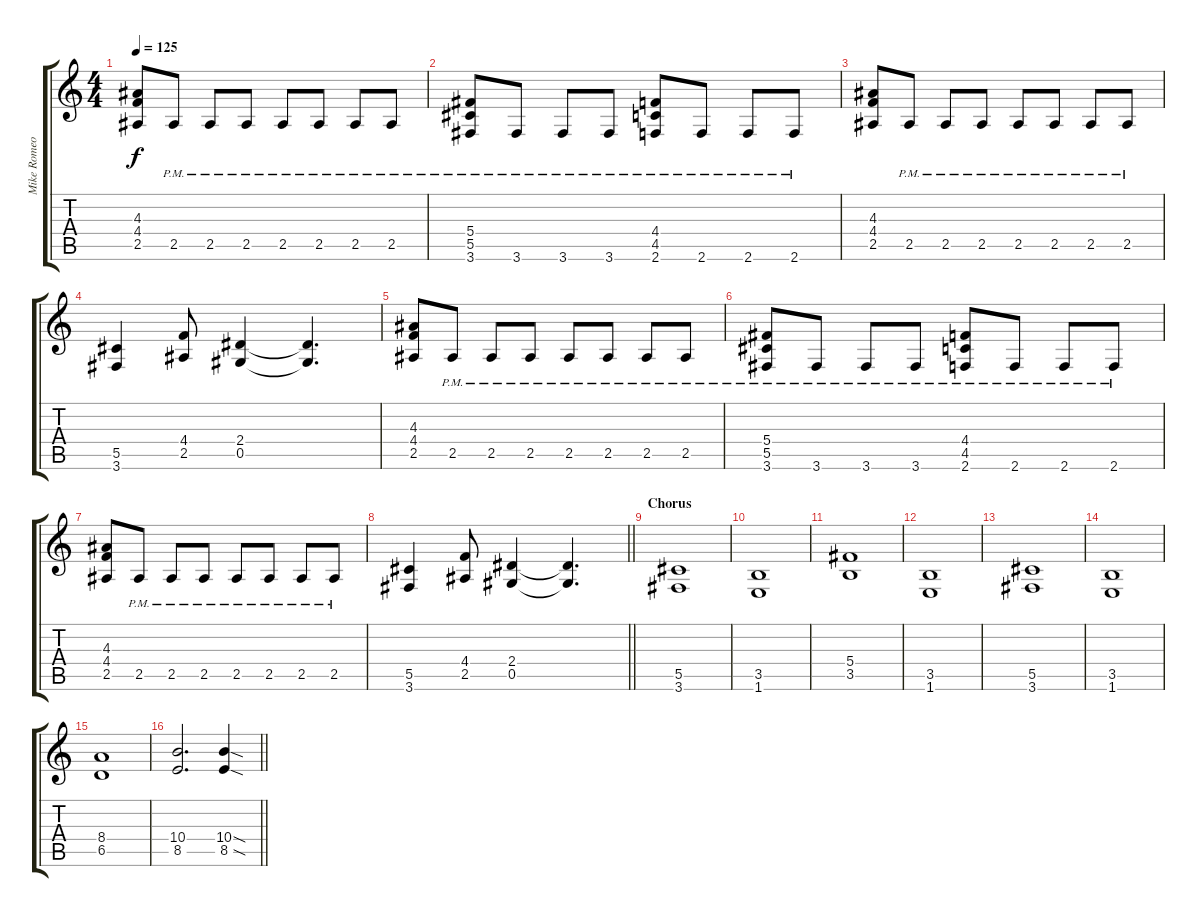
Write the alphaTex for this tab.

\track ("Mike Romeo (Symphony X)" "Mike Romeo") {instrument distortionguitar}
\staff {score tabs}
\tuning (Eb4 Bb3 Gb3 Db3 Ab2 Eb2) {hide}
\ts (4 4)
\tempo 125
\clef g2
\ks c
(4.3 4.4 2.5).8{dy f} 2.5{pm}.8 2.5{pm}.8 2.5{pm}.8 2.5{pm}.8 2.5{pm}.8 2.5{pm}.8 2.5{pm}.8 |
(5.4{pm} 5.5{pm} 3.6{pm}).8 3.6{pm}.8 3.6{pm}.8 3.6{pm}.8 (4.4{pm} 4.5{pm} 2.6{pm}).8 2.6{pm}.8 2.6{pm}.8 2.6{pm}.8 |
(4.3 4.4 2.5).8 2.5{pm}.8 2.5{pm}.8 2.5{pm}.8 2.5{pm}.8 2.5{pm}.8 2.5{pm}.8 2.5{pm}.8 |
(5.5 3.6).4 (4.4 2.5).8 (2.4 0.5).4 (2.4{t} 0.5{t}).4{d} |
(4.3 4.4 2.5).8 2.5{pm}.8 2.5{pm}.8 2.5{pm}.8 2.5{pm}.8 2.5{pm}.8 2.5{pm}.8 2.5{pm}.8 |
(5.4{pm} 5.5{pm} 3.6{pm}).8 3.6{pm}.8 3.6{pm}.8 3.6{pm}.8 (4.4{pm} 4.5{pm} 2.6{pm}).8 2.6{pm}.8 2.6{pm}.8 2.6{pm}.8 |
(4.3 4.4 2.5).8 2.5{pm}.8 2.5{pm}.8 2.5{pm}.8 2.5{pm}.8 2.5{pm}.8 2.5{pm}.8 2.5{pm}.8 |
\barLineRight lightlight
(5.5 3.6).4 (4.4 2.5).8 (2.4 0.5).4 (2.4{t} 0.5{t}).4{d} |
\section ("" "Chorus")
(5.5 3.6).1 |
(3.5 1.6).1 |
(5.4 3.5).1 |
(3.5 1.6).1 |
(5.5 3.6).1 |
(3.5 1.6).1 |
(8.4 6.5).1 |
\barLineRight lightlight
(10.4 8.5).2{d} (10.4{sod} 8.5{sod}).4
